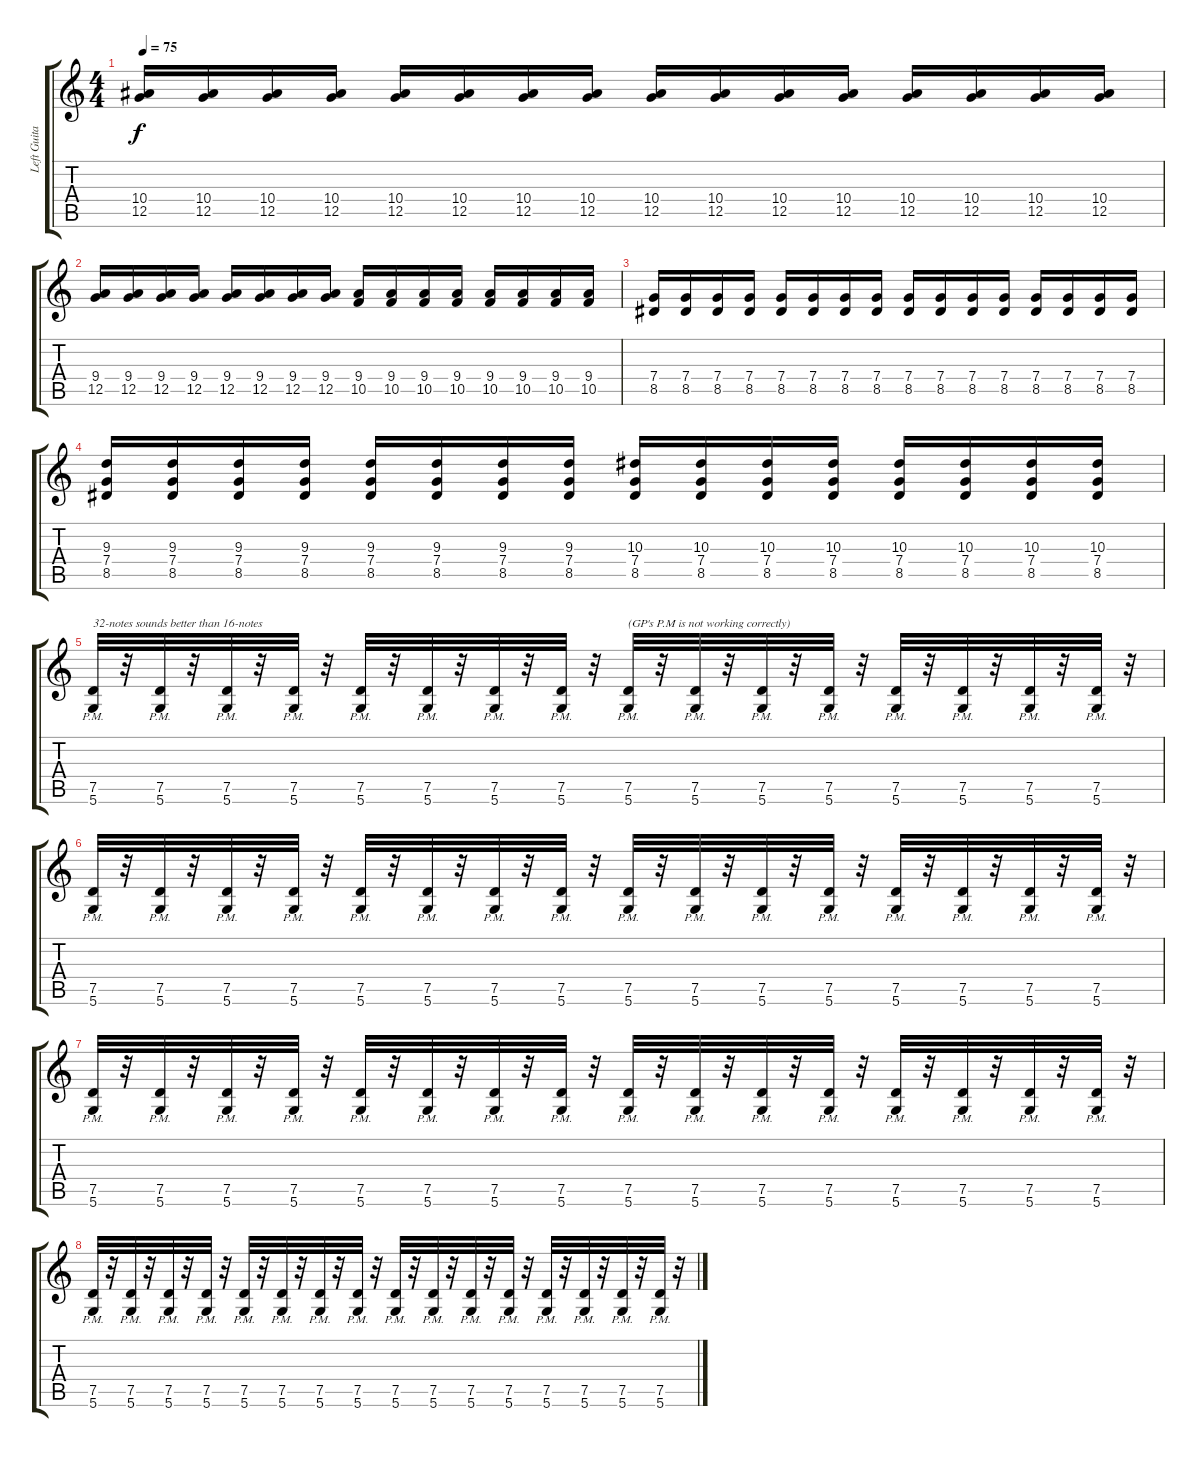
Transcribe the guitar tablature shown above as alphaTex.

\track ("Left Guitar" "Left Guita") {instrument distortionguitar}
\staff {score tabs}
\tuning (D4 A3 F3 C3 G2 D2) {hide}
\ts (4 4)
\tempo 75
\clef g2
\ks c
(10.4 12.5).16{dy f} (10.4 12.5).16 (10.4 12.5).16 (10.4 12.5).16 (10.4 12.5).16 (10.4 12.5).16 (10.4 12.5).16 (10.4 12.5).16 (10.4 12.5).16 (10.4 12.5).16 (10.4 12.5).16 (10.4 12.5).16 (10.4 12.5).16 (10.4 12.5).16 (10.4 12.5).16 (10.4 12.5).16 |
(9.4 12.5).16 (9.4 12.5).16 (9.4 12.5).16 (9.4 12.5).16 (9.4 12.5).16 (9.4 12.5).16 (9.4 12.5).16 (9.4 12.5).16 (9.4 10.5).16 (9.4 10.5).16 (9.4 10.5).16 (9.4 10.5).16 (9.4 10.5).16 (9.4 10.5).16 (9.4 10.5).16 (9.4 10.5).16 |
(7.4 8.5).16 (7.4 8.5).16 (7.4 8.5).16 (7.4 8.5).16 (7.4 8.5).16 (7.4 8.5).16 (7.4 8.5).16 (7.4 8.5).16 (7.4 8.5).16 (7.4 8.5).16 (7.4 8.5).16 (7.4 8.5).16 (7.4 8.5).16 (7.4 8.5).16 (7.4 8.5).16 (7.4 8.5).16 |
(9.3 7.4 8.5).16 (9.3 7.4 8.5).16 (9.3 7.4 8.5).16 (9.3 7.4 8.5).16 (9.3 7.4 8.5).16 (9.3 7.4 8.5).16 (9.3 7.4 8.5).16 (9.3 7.4 8.5).16 (10.3 7.4 8.5).16 (10.3 7.4 8.5).16 (10.3 7.4 8.5).16 (10.3 7.4 8.5).16 (10.3 7.4 8.5).16 (10.3 7.4 8.5).16 (10.3 7.4 8.5).16 (10.3 7.4 8.5).16 |
(7.5{pm} 5.6{pm}).32{txt "32-notes sounds better than 16-notes" volume 13} r.32 (7.5{pm} 5.6{pm}).32 r.32 (7.5{pm} 5.6{pm}).32 r.32 (7.5{pm} 5.6{pm}).32 r.32 (7.5{pm} 5.6{pm}).32 r.32 (7.5{pm} 5.6{pm}).32 r.32 (7.5{pm} 5.6{pm}).32 r.32 (7.5{pm} 5.6{pm}).32 r.32 (7.5{pm} 5.6{pm}).32{txt "(GP's P.M is not working correctly)"} r.32 (7.5{pm} 5.6{pm}).32 r.32 (7.5{pm} 5.6{pm}).32 r.32 (7.5{pm} 5.6{pm}).32 r.32 (7.5{pm} 5.6{pm}).32 r.32 (7.5{pm} 5.6{pm}).32 r.32 (7.5{pm} 5.6{pm}).32 r.32 (7.5{pm} 5.6{pm}).32 r.32 |
(7.5{pm} 5.6{pm}).32 r.32 (7.5{pm} 5.6{pm}).32 r.32 (7.5{pm} 5.6{pm}).32 r.32 (7.5{pm} 5.6{pm}).32 r.32 (7.5{pm} 5.6{pm}).32 r.32 (7.5{pm} 5.6{pm}).32 r.32 (7.5{pm} 5.6{pm}).32 r.32 (7.5{pm} 5.6{pm}).32 r.32 (7.5{pm} 5.6{pm}).32 r.32 (7.5{pm} 5.6{pm}).32 r.32 (7.5{pm} 5.6{pm}).32 r.32 (7.5{pm} 5.6{pm}).32 r.32 (7.5{pm} 5.6{pm}).32 r.32 (7.5{pm} 5.6{pm}).32 r.32 (7.5{pm} 5.6{pm}).32 r.32 (7.5{pm} 5.6{pm}).32 r.32 |
(7.5{pm} 5.6{pm}).32 r.32 (7.5{pm} 5.6{pm}).32 r.32 (7.5{pm} 5.6{pm}).32 r.32 (7.5{pm} 5.6{pm}).32 r.32 (7.5{pm} 5.6{pm}).32 r.32 (7.5{pm} 5.6{pm}).32 r.32 (7.5{pm} 5.6{pm}).32 r.32 (7.5{pm} 5.6{pm}).32 r.32 (7.5{pm} 5.6{pm}).32 r.32 (7.5{pm} 5.6{pm}).32 r.32 (7.5{pm} 5.6{pm}).32 r.32 (7.5{pm} 5.6{pm}).32 r.32 (7.5{pm} 5.6{pm}).32 r.32 (7.5{pm} 5.6{pm}).32 r.32 (7.5{pm} 5.6{pm}).32 r.32 (7.5{pm} 5.6{pm}).32 r.32 |
(7.5{pm} 5.6{pm}).32 r.32 (7.5{pm} 5.6{pm}).32 r.32 (7.5{pm} 5.6{pm}).32 r.32 (7.5{pm} 5.6{pm}).32 r.32 (7.5{pm} 5.6{pm}).32 r.32 (7.5{pm} 5.6{pm}).32 r.32 (7.5{pm} 5.6{pm}).32 r.32 (7.5{pm} 5.6{pm}).32 r.32 (7.5{pm} 5.6{pm}).32 r.32 (7.5{pm} 5.6{pm}).32 r.32 (7.5{pm} 5.6{pm}).32 r.32 (7.5{pm} 5.6{pm}).32 r.32 (7.5{pm} 5.6{pm}).32 r.32 (7.5{pm} 5.6{pm}).32 r.32 (7.5{pm} 5.6{pm}).32 r.32 (7.5{pm} 5.6{pm}).32 r.32
